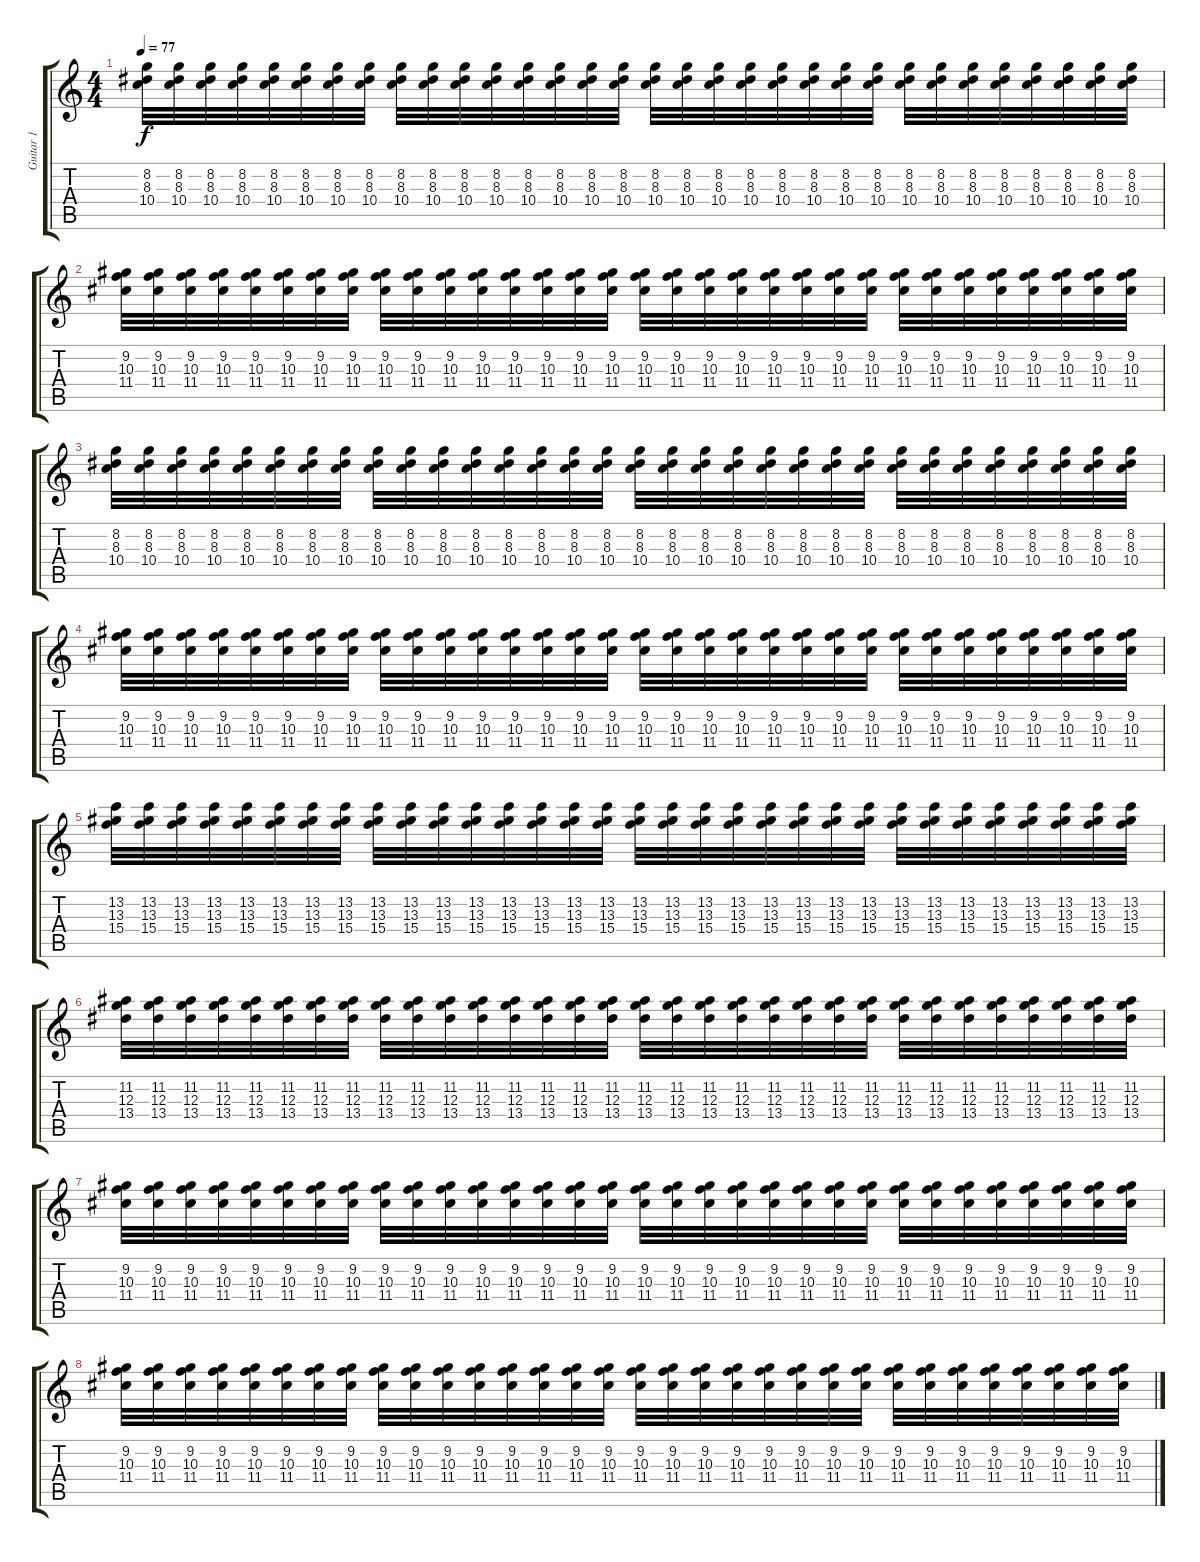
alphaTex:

\track ("Guitar 1" "Guitar 1") {instrument electricguitarclean}
\staff {score tabs}
\tuning (E4 B3 G3 D3 A2 E2) {hide}
\ts (4 4)
\tempo 77
\clef g2
\ks c
(8.2 8.3 10.4).32{dy f} (8.2 8.3 10.4).32 (8.2 8.3 10.4).32 (8.2 8.3 10.4).32 (8.2 8.3 10.4).32 (8.2 8.3 10.4).32 (8.2 8.3 10.4).32 (8.2 8.3 10.4).32 (8.2 8.3 10.4).32 (8.2 8.3 10.4).32 (8.2 8.3 10.4).32 (8.2 8.3 10.4).32 (8.2 8.3 10.4).32 (8.2 8.3 10.4).32 (8.2 8.3 10.4).32 (8.2 8.3 10.4).32 (8.2 8.3 10.4).32 (8.2 8.3 10.4).32 (8.2 8.3 10.4).32 (8.2 8.3 10.4).32 (8.2 8.3 10.4).32 (8.2 8.3 10.4).32 (8.2 8.3 10.4).32 (8.2 8.3 10.4).32 (8.2 8.3 10.4).32 (8.2 8.3 10.4).32 (8.2 8.3 10.4).32 (8.2 8.3 10.4).32 (8.2 8.3 10.4).32 (8.2 8.3 10.4).32 (8.2 8.3 10.4).32 (8.2 8.3 10.4).32 |
(9.2 10.3 11.4).32 (9.2 10.3 11.4).32 (9.2 10.3 11.4).32 (9.2 10.3 11.4).32 (9.2 10.3 11.4).32 (9.2 10.3 11.4).32 (9.2 10.3 11.4).32 (9.2 10.3 11.4).32 (9.2 10.3 11.4).32 (9.2 10.3 11.4).32 (9.2 10.3 11.4).32 (9.2 10.3 11.4).32 (9.2 10.3 11.4).32 (9.2 10.3 11.4).32 (9.2 10.3 11.4).32 (9.2 10.3 11.4).32 (9.2 10.3 11.4).32 (9.2 10.3 11.4).32 (9.2 10.3 11.4).32 (9.2 10.3 11.4).32 (9.2 10.3 11.4).32 (9.2 10.3 11.4).32 (9.2 10.3 11.4).32 (9.2 10.3 11.4).32 (9.2 10.3 11.4).32 (9.2 10.3 11.4).32 (9.2 10.3 11.4).32 (9.2 10.3 11.4).32 (9.2 10.3 11.4).32 (9.2 10.3 11.4).32 (9.2 10.3 11.4).32 (9.2 10.3 11.4).32 |
(8.2 8.3 10.4).32 (8.2 8.3 10.4).32 (8.2 8.3 10.4).32 (8.2 8.3 10.4).32 (8.2 8.3 10.4).32 (8.2 8.3 10.4).32 (8.2 8.3 10.4).32 (8.2 8.3 10.4).32 (8.2 8.3 10.4).32 (8.2 8.3 10.4).32 (8.2 8.3 10.4).32 (8.2 8.3 10.4).32 (8.2 8.3 10.4).32 (8.2 8.3 10.4).32 (8.2 8.3 10.4).32 (8.2 8.3 10.4).32 (8.2 8.3 10.4).32 (8.2 8.3 10.4).32 (8.2 8.3 10.4).32 (8.2 8.3 10.4).32 (8.2 8.3 10.4).32 (8.2 8.3 10.4).32 (8.2 8.3 10.4).32 (8.2 8.3 10.4).32 (8.2 8.3 10.4).32 (8.2 8.3 10.4).32 (8.2 8.3 10.4).32 (8.2 8.3 10.4).32 (8.2 8.3 10.4).32 (8.2 8.3 10.4).32 (8.2 8.3 10.4).32 (8.2 8.3 10.4).32 |
(9.2 10.3 11.4).32 (9.2 10.3 11.4).32 (9.2 10.3 11.4).32 (9.2 10.3 11.4).32 (9.2 10.3 11.4).32 (9.2 10.3 11.4).32 (9.2 10.3 11.4).32 (9.2 10.3 11.4).32 (9.2 10.3 11.4).32 (9.2 10.3 11.4).32 (9.2 10.3 11.4).32 (9.2 10.3 11.4).32 (9.2 10.3 11.4).32 (9.2 10.3 11.4).32 (9.2 10.3 11.4).32 (9.2 10.3 11.4).32 (9.2 10.3 11.4).32 (9.2 10.3 11.4).32 (9.2 10.3 11.4).32 (9.2 10.3 11.4).32 (9.2 10.3 11.4).32 (9.2 10.3 11.4).32 (9.2 10.3 11.4).32 (9.2 10.3 11.4).32 (9.2 10.3 11.4).32 (9.2 10.3 11.4).32 (9.2 10.3 11.4).32 (9.2 10.3 11.4).32 (9.2 10.3 11.4).32 (9.2 10.3 11.4).32 (9.2 10.3 11.4).32 (9.2 10.3 11.4).32 |
(13.2 13.3 15.4).32 (13.2 13.3 15.4).32 (13.2 13.3 15.4).32 (13.2 13.3 15.4).32 (13.2 13.3 15.4).32 (13.2 13.3 15.4).32 (13.2 13.3 15.4).32 (13.2 13.3 15.4).32 (13.2 13.3 15.4).32 (13.2 13.3 15.4).32 (13.2 13.3 15.4).32 (13.2 13.3 15.4).32 (13.2 13.3 15.4).32 (13.2 13.3 15.4).32 (13.2 13.3 15.4).32 (13.2 13.3 15.4).32 (13.2 13.3 15.4).32 (13.2 13.3 15.4).32 (13.2 13.3 15.4).32 (13.2 13.3 15.4).32 (13.2 13.3 15.4).32 (13.2 13.3 15.4).32 (13.2 13.3 15.4).32 (13.2 13.3 15.4).32 (13.2 13.3 15.4).32 (13.2 13.3 15.4).32 (13.2 13.3 15.4).32 (13.2 13.3 15.4).32 (13.2 13.3 15.4).32 (13.2 13.3 15.4).32 (13.2 13.3 15.4).32 (13.2 13.3 15.4).32 |
(11.2 12.3 13.4).32 (11.2 12.3 13.4).32 (11.2 12.3 13.4).32 (11.2 12.3 13.4).32 (11.2 12.3 13.4).32 (11.2 12.3 13.4).32 (11.2 12.3 13.4).32 (11.2 12.3 13.4).32 (11.2 12.3 13.4).32 (11.2 12.3 13.4).32 (11.2 12.3 13.4).32 (11.2 12.3 13.4).32 (11.2 12.3 13.4).32 (11.2 12.3 13.4).32 (11.2 12.3 13.4).32 (11.2 12.3 13.4).32 (11.2 12.3 13.4).32 (11.2 12.3 13.4).32 (11.2 12.3 13.4).32 (11.2 12.3 13.4).32 (11.2 12.3 13.4).32 (11.2 12.3 13.4).32 (11.2 12.3 13.4).32 (11.2 12.3 13.4).32 (11.2 12.3 13.4).32 (11.2 12.3 13.4).32 (11.2 12.3 13.4).32 (11.2 12.3 13.4).32 (11.2 12.3 13.4).32 (11.2 12.3 13.4).32 (11.2 12.3 13.4).32 (11.2 12.3 13.4).32 |
(9.2 10.3 11.4).32 (9.2 10.3 11.4).32 (9.2 10.3 11.4).32 (9.2 10.3 11.4).32 (9.2 10.3 11.4).32 (9.2 10.3 11.4).32 (9.2 10.3 11.4).32 (9.2 10.3 11.4).32 (9.2 10.3 11.4).32 (9.2 10.3 11.4).32 (9.2 10.3 11.4).32 (9.2 10.3 11.4).32 (9.2 10.3 11.4).32 (9.2 10.3 11.4).32 (9.2 10.3 11.4).32 (9.2 10.3 11.4).32 (9.2 10.3 11.4).32 (9.2 10.3 11.4).32 (9.2 10.3 11.4).32 (9.2 10.3 11.4).32 (9.2 10.3 11.4).32 (9.2 10.3 11.4).32 (9.2 10.3 11.4).32 (9.2 10.3 11.4).32 (9.2 10.3 11.4).32 (9.2 10.3 11.4).32 (9.2 10.3 11.4).32 (9.2 10.3 11.4).32 (9.2 10.3 11.4).32 (9.2 10.3 11.4).32 (9.2 10.3 11.4).32 (9.2 10.3 11.4).32 |
(9.2 10.3 11.4).32 (9.2 10.3 11.4).32 (9.2 10.3 11.4).32 (9.2 10.3 11.4).32 (9.2 10.3 11.4).32 (9.2 10.3 11.4).32 (9.2 10.3 11.4).32 (9.2 10.3 11.4).32 (9.2 10.3 11.4).32 (9.2 10.3 11.4).32 (9.2 10.3 11.4).32 (9.2 10.3 11.4).32 (9.2 10.3 11.4).32 (9.2 10.3 11.4).32 (9.2 10.3 11.4).32 (9.2 10.3 11.4).32 (9.2 10.3 11.4).32 (9.2 10.3 11.4).32 (9.2 10.3 11.4).32 (9.2 10.3 11.4).32 (9.2 10.3 11.4).32 (9.2 10.3 11.4).32 (9.2 10.3 11.4).32 (9.2 10.3 11.4).32 (9.2 10.3 11.4).32 (9.2 10.3 11.4).32 (9.2 10.3 11.4).32 (9.2 10.3 11.4).32 (9.2 10.3 11.4).32 (9.2 10.3 11.4).32 (9.2 10.3 11.4).32 (9.2 10.3 11.4).32
